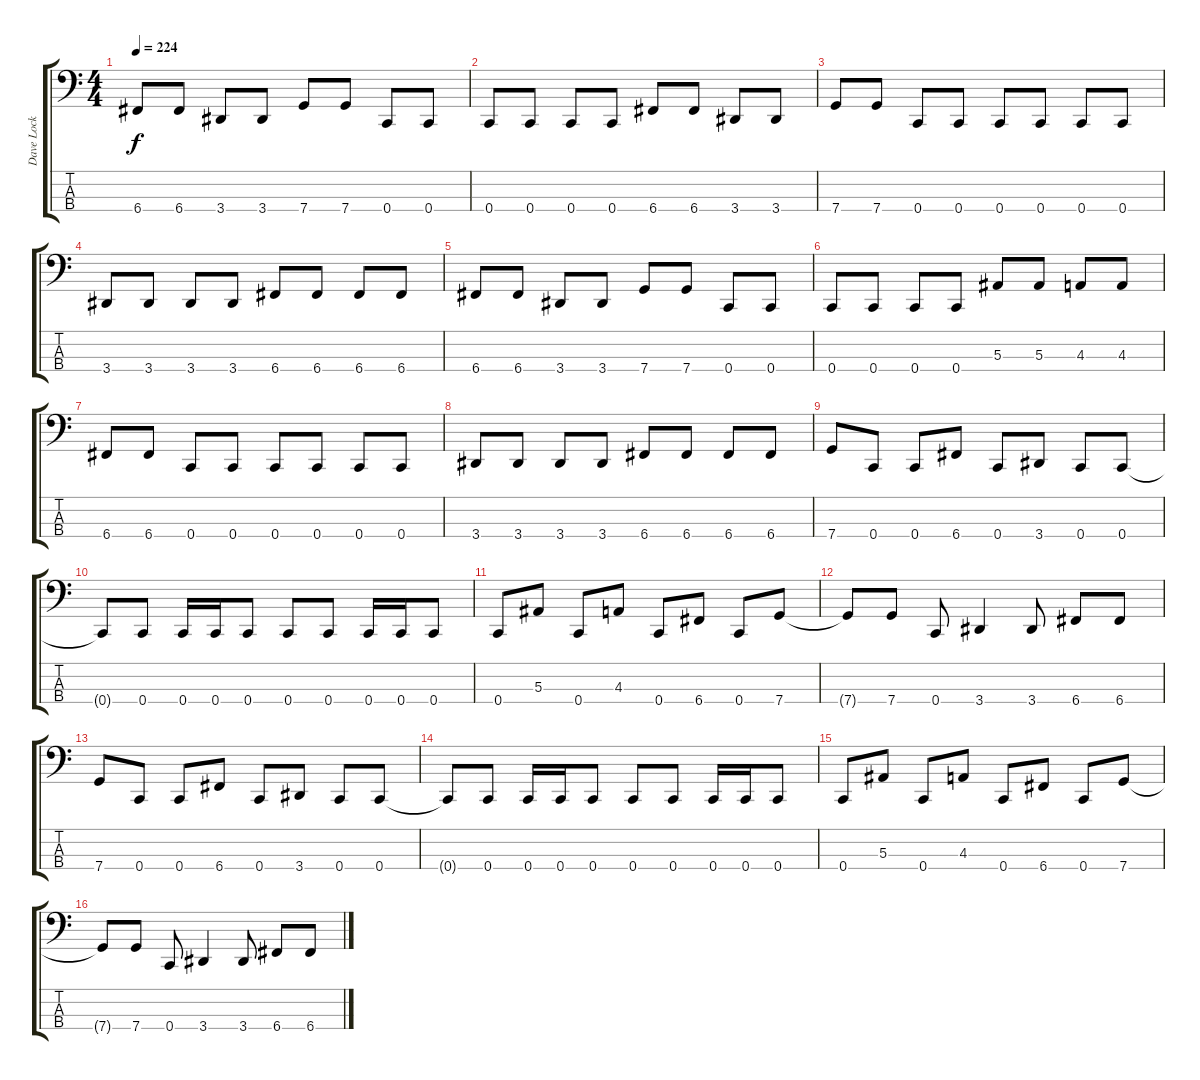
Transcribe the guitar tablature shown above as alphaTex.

\track ("Dave Lock (Bass)" "Dave Lock ") {instrument electricbasspick}
\staff {score tabs}
\tuning (Eb2 Bb1 F1 C1) {hide}
\ts (4 4)
\tempo 224
\clef f4
\ks c
6.4.8{dy f} 6.4.8 3.4.8 3.4.8 7.4.8 7.4.8 0.4.8 0.4.8 |
0.4.8 0.4.8 0.4.8 0.4.8 6.4.8 6.4.8 3.4.8 3.4.8 |
7.4.8 7.4.8 0.4.8 0.4.8 0.4.8 0.4.8 0.4.8 0.4.8 |
3.4.8 3.4.8 3.4.8 3.4.8 6.4.8 6.4.8 6.4.8 6.4.8 |
6.4.8 6.4.8 3.4.8 3.4.8 7.4.8 7.4.8 0.4.8 0.4.8 |
0.4.8 0.4.8 0.4.8 0.4.8 5.3.8 5.3.8 4.3.8 4.3.8 |
6.4.8 6.4.8 0.4.8 0.4.8 0.4.8 0.4.8 0.4.8 0.4.8 |
3.4.8 3.4.8 3.4.8 3.4.8 6.4.8 6.4.8 6.4.8 6.4.8 |
7.4.8 0.4.8 0.4.8 6.4.8 0.4.8 3.4.8 0.4.8 0.4.8 |
0.4{t}.8 0.4.8 0.4.16 0.4.16 0.4.8 0.4.8 0.4.8 0.4.16 0.4.16 0.4.8 |
0.4.8 5.3.8 0.4.8 4.3.8 0.4.8 6.4.8 0.4.8 7.4.8 |
7.4{t}.8 7.4.8 0.4.8 3.4.4 3.4.8 6.4.8 6.4.8 |
7.4.8 0.4.8 0.4.8 6.4.8 0.4.8 3.4.8 0.4.8 0.4.8 |
0.4{t}.8 0.4.8 0.4.16 0.4.16 0.4.8 0.4.8 0.4.8 0.4.16 0.4.16 0.4.8 |
0.4.8 5.3.8 0.4.8 4.3.8 0.4.8 6.4.8 0.4.8 7.4.8 |
7.4{t}.8 7.4.8 0.4.8 3.4.4 3.4.8 6.4.8 6.4.8
